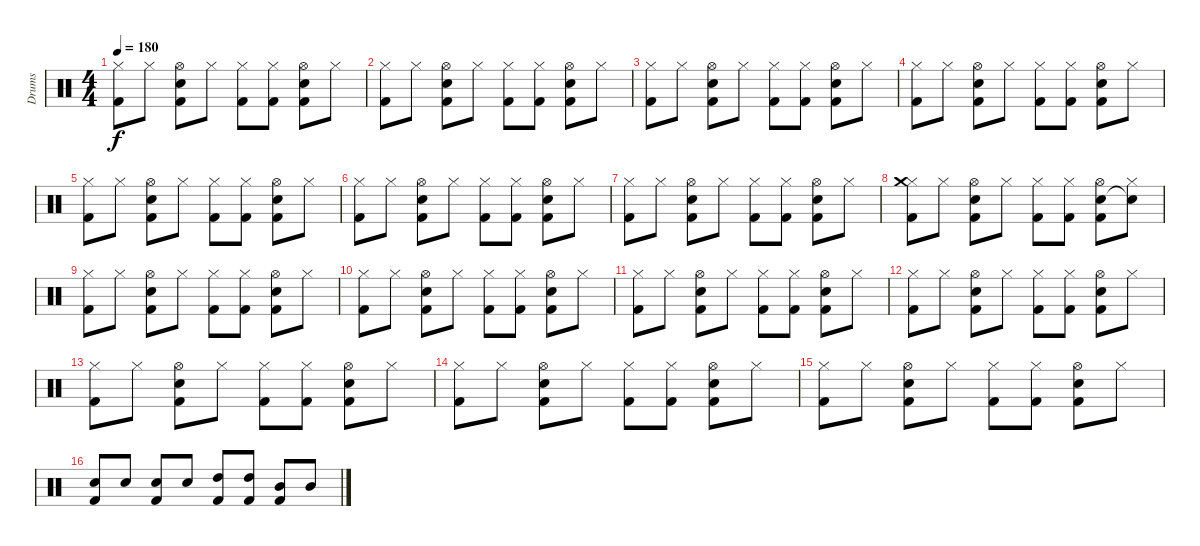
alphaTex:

\track ("Drums" "Drums") {instrument percussion}
\staff {score}
\articulation defaults
\ts (4 4)
\tempo 180
\clef neutral
\ks c
("Hi-Hat (closed)" "Kick (hit) 2").8{dy f} "Hi-Hat (closed)".8 ("Hi-Hat (open)" "Electric Snare (hit)" "Kick (hit) 2").8 "Hi-Hat (closed)".8 ("Hi-Hat (closed)" "Kick (hit) 2").8 ("Hi-Hat (closed)" "Kick (hit) 2").8 ("Hi-Hat (open)" "Electric Snare (hit)" "Kick (hit) 2").8 "Hi-Hat (closed)".8 |
("Hi-Hat (closed)" "Kick (hit) 2").8 "Hi-Hat (closed)".8 ("Hi-Hat (open)" "Electric Snare (hit)" "Kick (hit) 2").8 "Hi-Hat (closed)".8 ("Hi-Hat (closed)" "Kick (hit) 2").8 ("Hi-Hat (closed)" "Kick (hit) 2").8 ("Hi-Hat (open)" "Electric Snare (hit)" "Kick (hit) 2").8 "Hi-Hat (closed)".8 |
("Hi-Hat (closed)" "Kick (hit) 2").8 "Hi-Hat (closed)".8 ("Hi-Hat (open)" "Electric Snare (hit)" "Kick (hit) 2").8 "Hi-Hat (closed)".8 ("Hi-Hat (closed)" "Kick (hit) 2").8 ("Hi-Hat (closed)" "Kick (hit) 2").8 ("Hi-Hat (open)" "Electric Snare (hit)" "Kick (hit) 2").8 "Hi-Hat (closed)".8 |
("Hi-Hat (closed)" "Kick (hit) 2").8 "Hi-Hat (closed)".8 ("Hi-Hat (open)" "Electric Snare (hit)" "Kick (hit) 2").8 "Hi-Hat (closed)".8 ("Hi-Hat (closed)" "Kick (hit) 2").8 ("Hi-Hat (closed)" "Kick (hit) 2").8 ("Hi-Hat (open)" "Electric Snare (hit)" "Kick (hit) 2").8 "Hi-Hat (closed)".8 |
("Hi-Hat (closed)" "Kick (hit) 2").8 "Hi-Hat (closed)".8 ("Hi-Hat (open)" "Electric Snare (hit)" "Kick (hit) 2").8 "Hi-Hat (closed)".8 ("Hi-Hat (closed)" "Kick (hit) 2").8 ("Hi-Hat (closed)" "Kick (hit) 2").8 ("Hi-Hat (open)" "Electric Snare (hit)" "Kick (hit) 2").8 "Hi-Hat (closed)".8 |
("Hi-Hat (closed)" "Kick (hit) 2").8 "Hi-Hat (closed)".8 ("Hi-Hat (open)" "Electric Snare (hit)" "Kick (hit) 2").8 "Hi-Hat (closed)".8 ("Hi-Hat (closed)" "Kick (hit) 2").8 ("Hi-Hat (closed)" "Kick (hit) 2").8 ("Hi-Hat (open)" "Electric Snare (hit)" "Kick (hit) 2").8 "Hi-Hat (closed)".8 |
("Hi-Hat (closed)" "Kick (hit) 2").8 "Hi-Hat (closed)".8 ("Hi-Hat (open)" "Electric Snare (hit)" "Kick (hit) 2").8 "Hi-Hat (closed)".8 ("Hi-Hat (closed)" "Kick (hit) 2").8 ("Hi-Hat (closed)" "Kick (hit) 2").8 ("Hi-Hat (open)" "Electric Snare (hit)" "Kick (hit) 2").8 "Hi-Hat (closed)".8 |
("Hi-Hat (closed)" "Crash medium (hit)" "Kick (hit) 2").8 "Hi-Hat (closed)".8 ("Hi-Hat (open)" "Electric Snare (hit)" "Kick (hit) 2").8 "Hi-Hat (closed)".8 ("Hi-Hat (closed)" "Kick (hit) 2").8 ("Hi-Hat (closed)" "Kick (hit) 2").8 ("Hi-Hat (open)" "Electric Snare (hit)" "Kick (hit) 2").8 ("Hi-Hat (closed)" "Snare (hit)"{t}).8 |
("Hi-Hat (closed)" "Kick (hit) 2").8 "Hi-Hat (closed)".8 ("Hi-Hat (open)" "Electric Snare (hit)" "Kick (hit) 2").8 "Hi-Hat (closed)".8 ("Hi-Hat (closed)" "Kick (hit) 2").8 ("Hi-Hat (closed)" "Kick (hit) 2").8 ("Hi-Hat (open)" "Electric Snare (hit)" "Kick (hit) 2").8 "Hi-Hat (closed)".8 |
("Hi-Hat (closed)" "Kick (hit) 2").8 "Hi-Hat (closed)".8 ("Hi-Hat (open)" "Electric Snare (hit)" "Kick (hit) 2").8 "Hi-Hat (closed)".8 ("Hi-Hat (closed)" "Kick (hit) 2").8 ("Hi-Hat (closed)" "Kick (hit) 2").8 ("Hi-Hat (open)" "Electric Snare (hit)" "Kick (hit) 2").8 "Hi-Hat (closed)".8 |
("Hi-Hat (closed)" "Kick (hit) 2").8 "Hi-Hat (closed)".8 ("Hi-Hat (open)" "Electric Snare (hit)" "Kick (hit) 2").8 "Hi-Hat (closed)".8 ("Hi-Hat (closed)" "Kick (hit) 2").8 ("Hi-Hat (closed)" "Kick (hit) 2").8 ("Hi-Hat (open)" "Electric Snare (hit)" "Kick (hit) 2").8 "Hi-Hat (closed)".8 |
("Hi-Hat (closed)" "Kick (hit) 2").8 "Hi-Hat (closed)".8 ("Hi-Hat (open)" "Electric Snare (hit)" "Kick (hit) 2").8 "Hi-Hat (closed)".8 ("Hi-Hat (closed)" "Kick (hit) 2").8 ("Hi-Hat (closed)" "Kick (hit) 2").8 ("Hi-Hat (open)" "Electric Snare (hit)" "Kick (hit) 2").8 "Hi-Hat (closed)".8 |
("Hi-Hat (closed)" "Kick (hit) 2").8 "Hi-Hat (closed)".8 ("Hi-Hat (open)" "Electric Snare (hit)" "Kick (hit) 2").8 "Hi-Hat (closed)".8 ("Hi-Hat (closed)" "Kick (hit) 2").8 ("Hi-Hat (closed)" "Kick (hit) 2").8 ("Hi-Hat (open)" "Electric Snare (hit)" "Kick (hit) 2").8 "Hi-Hat (closed)".8 |
("Hi-Hat (closed)" "Kick (hit) 2").8 "Hi-Hat (closed)".8 ("Hi-Hat (open)" "Electric Snare (hit)" "Kick (hit) 2").8 "Hi-Hat (closed)".8 ("Hi-Hat (closed)" "Kick (hit) 2").8 ("Hi-Hat (closed)" "Kick (hit) 2").8 ("Hi-Hat (open)" "Electric Snare (hit)" "Kick (hit) 2").8 "Hi-Hat (closed)".8 |
("Hi-Hat (closed)" "Kick (hit) 2").8 "Hi-Hat (closed)".8 ("Hi-Hat (open)" "Electric Snare (hit)" "Kick (hit) 2").8 "Hi-Hat (closed)".8 ("Hi-Hat (closed)" "Kick (hit) 2").8 ("Hi-Hat (closed)" "Kick (hit) 2").8 ("Hi-Hat (open)" "Electric Snare (hit)" "Kick (hit) 2").8 "Hi-Hat (closed)".8 |
("Snare (hit) 2" "Kick (hit) 2").8 "Snare (hit) 2".8 ("Snare (hit) 2" "Kick (hit) 2").8 "Snare (hit) 2".8 ("High Tom (hit)" "Kick (hit) 2").8 ("High Tom (hit)" "Kick (hit) 2").8 ("Mid Tom (hit)" "Kick (hit) 2").8 "Mid Tom (hit)".8
